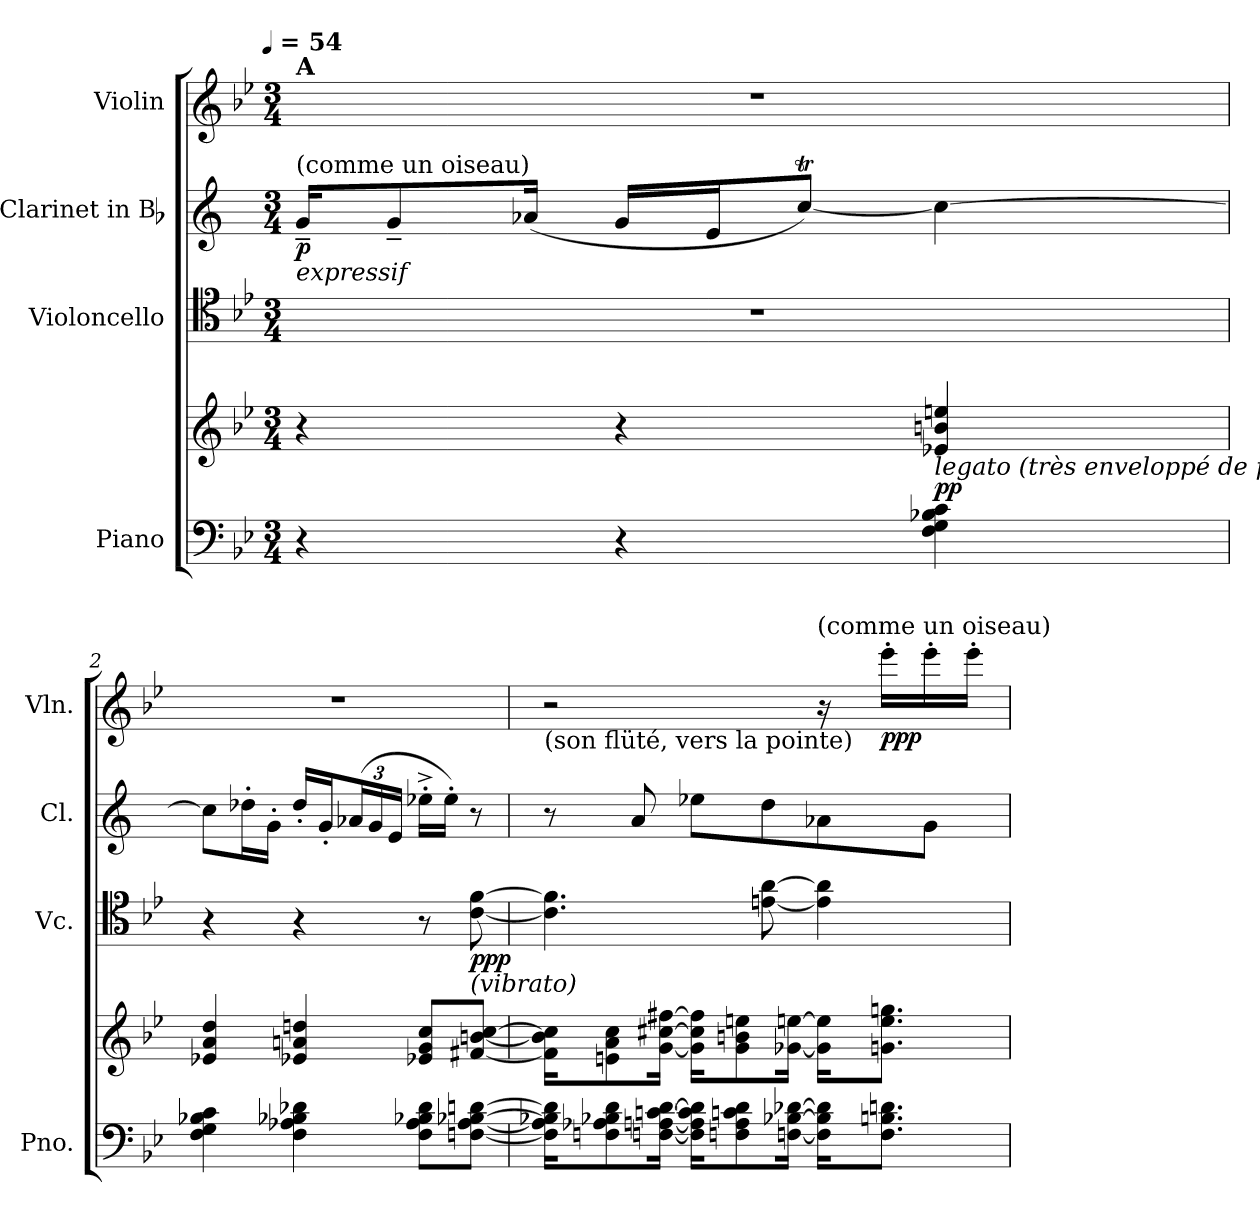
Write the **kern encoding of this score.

**kern	**kern	**dynam	**kern	**dynam	**kern	**dynam	**kern	**dynam
*part4	*part4	*part4	*part3	*part3	*part2	*part2	*part1	*part1
*staff5	*staff4	*staff4/5	*staff3	*staff3	*staff2	*staff2	*staff1	*staff1
*I"Piano	*	*	*I"Violoncello	*	*I"Clarinet in Bb	*	*I"Violin	*
*I'Pno.	*	*	*I'Vc.	*	*I'Cl.	*	*I'Vln.	*
*clefF4	*clefG2	*	*clefC4	*	*clefG2	*	*clefG2	*
*	*	*	*	*	*ITrd1c2	*	*	*
*k[b-e-]	*k[b-e-]	*	*k[b-e-]	*	*k[b-e-]	*	*k[b-e-]	*
*B-:	*B-:	*	*B-:	*	*B-:	*	*B-:	*
!!LO:TX:omd:t=[quarter] = 54
*M3/4	*M3/4	*	*M3/4	*	*M3/4	*	*M3/4	*
*MM54	*MM54	*	*MM54	*	*MM54	*	*MM54	*
=1	=1	=1	=1	=1	=1	=1	=1	=1
!	!	!	!	!	!	!	!LO:TX:a:B:t=A	!
!	!	!	!	!	!LO:TX:b:i:t=expressif	!	!	!
!	!	!	!	!	!LO:TX:a:t=(comme un oiseau)	!	!	!
4r	4r	.	4%3r	.	16f~KL	p	4%3r	.
.	.	.	.	.	8f~	.	.	.
.	.	.	.	.	(16g-XJk	.	.	.
4r	4r	.	.	.	16fLL	.	.	.
.	.	.	.	.	16dJ	.	.	.
.	.	.	.	.	[8b-TJ)	.	.	.
!	!LO:TX:b:i:t=legato (très enveloppé de pédale)	!	!	!	!	!	!	!
4F 4G 4B-X 4c	4e-X 4bn 4een	pp	.	.	4b-_	.	.	.
=2	=2	=2	=2	=2	=2	=2	=2	=2
4F 4G 4B-X 4c	4e-X 4a 4dd	.	4r	.	8b-L]	.	4%3r	.
.	.	.	.	.	16cc-X'L	.	.	.
.	.	.	.	.	16f'JJ	.	.	.
4F 4A-X 4B-X 4d-X	4e-X 4an 4ddn	.	4r	.	16cc-'LL	.	.	.
.	.	.	.	.	16f'J	.	.	.
.	.	.	.	.	(24g-XL	.	.	.
.	.	.	.	.	24f	.	.	.
.	.	.	.	.	24dJJ	.	.	.
8F 8A- 8B-X 8d-L	8e-X 8g 8ccL	.	8r	.	16dd-X'^LL	.	.	.
.	.	.	.	.	16dd-'JJ)	.	.	.
!	!	!	!LO:TX:b:i:t=(vibrato)	!	!	!	!	!
[8Fn [8A- [8B-X [8dnJ	[8f#X [8bn [8ccJ	.	[8c [8f	ppp	8r	.	.	.
=3	=3	=3	=3	=3	=3	=3	=3	=3
!	!	!	!	!	!	!	!LO:TX:b:t=(son flüté, vers la pointe)	!
16Fn] 16A-] 16B-X] 16d]KL	16f#] 16b] 16cc]KL	.	4.c] 4.f]	.	8r	.	2r	.
8Fn 8A-X 8B-X 8d	8en 8a 8cc	.	.	.	.	.	.	.
.	.	.	.	.	8g	.	.	.
[16Fn [16An [16cn [16dJk	[16g [16cc#X [16ff#XJk	.	.	.	.	.	.	.
16F] 16A] 16c] 16d]KL	16g] 16cc#] 16ff#]KL	.	.	.	8dd-XL	.	.	.
8Fn 8A 8cn 8d	8g 8bn 8een	.	.	.	.	.	.	.
.	.	.	[8en [8a	.	8cc	.	.	.
[16Fn [16B-X [16d-XJk	[16g-X [16eenJk	.	.	.	.	.	.	.
!	!	!	!	!	!	!	!LO:TX:a:t=(comme un oiseau)	!
16F] 16B-] 16d-]KL	16g-] 16ee]KL	.	4e] 4a]	.	8g-X	.	16r	.
8.F 8.Bn 8.dnJ	8.gn 8.ee 8.ggnJ	.	.	.	.	.	16eee-'LL	ppp
.	.	.	.	.	8fJ	.	16eee-'	.
.	.	.	.	.	.	.	16eee-'JJ	.
=	=	=	=	=	=	=	=	=
*-	*-	*-	*-	*-	*-	*-	*-	*-
